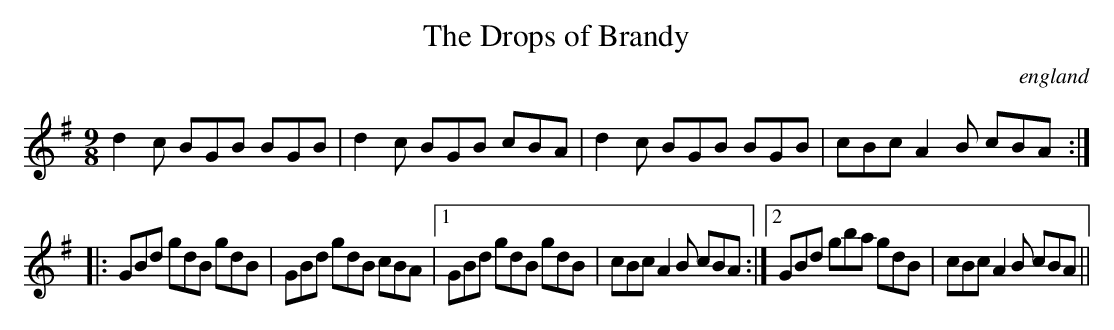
X:1
T:Drops of Brandy, The
O:england
M:9/8
K:G
d2c BGB BGB|d2c BGB cBA|d2c BGB BGB|cBc A2B cBA:|
|:GBd gdB gdB|GBd gdB cBA|1 GBd gdB gdB|cBc A2B cBA:|2 GBd gba gdB|cBc A2B cBA||
